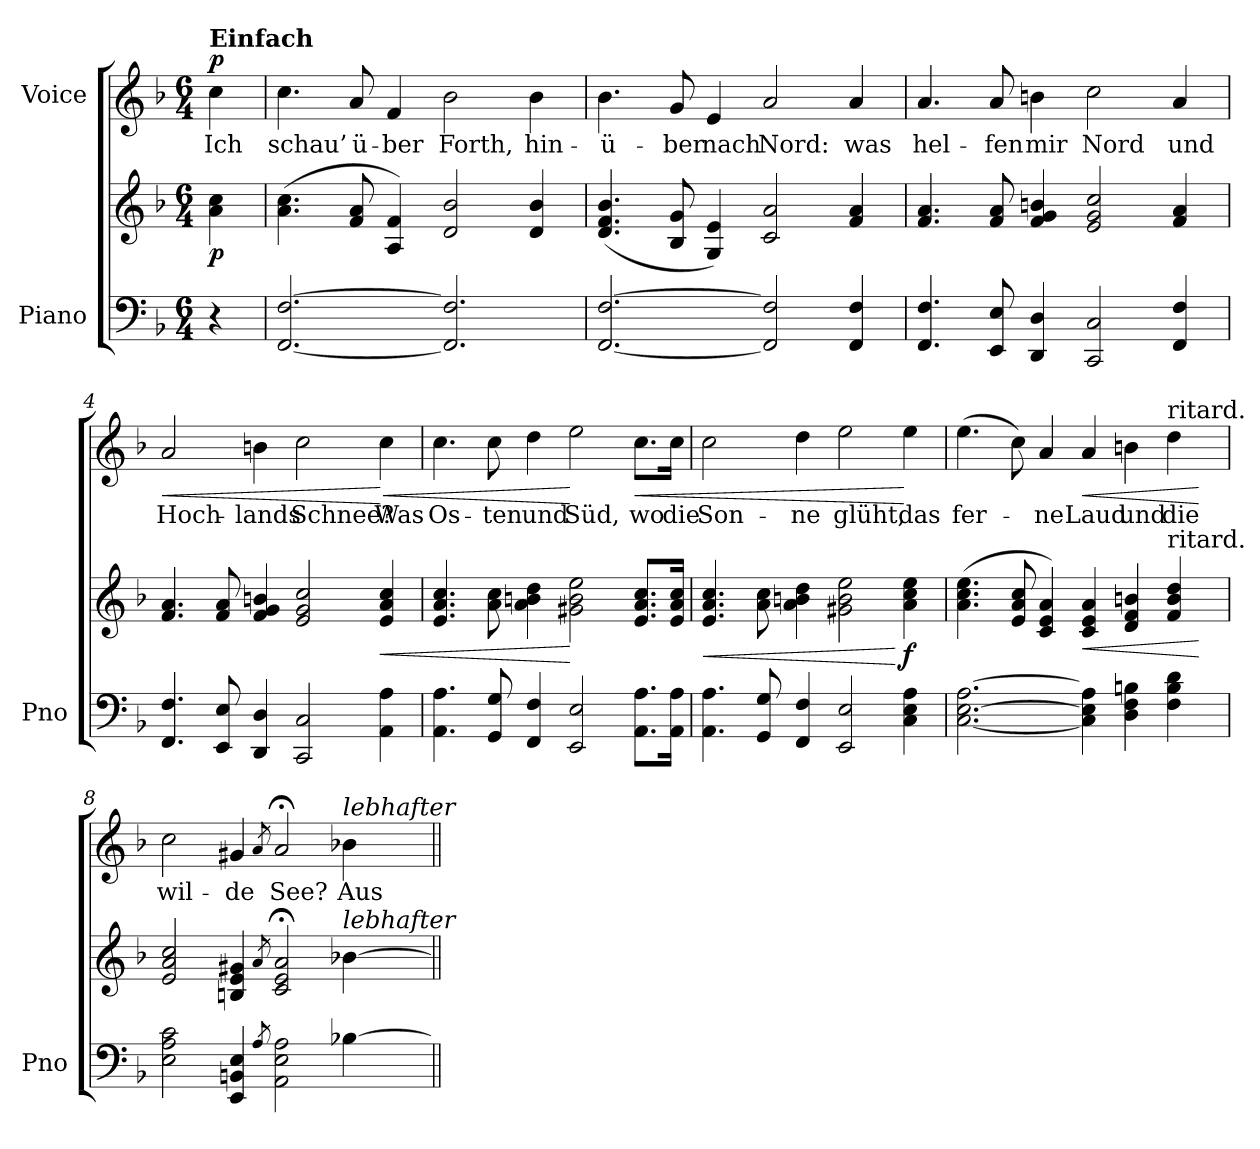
**kern	**kern	**dynam	**kern	**text	**dynam
*part2	*part2	*part2	*part1	*part1	*part1
*staff3	*staff2	*staff2/3	*staff1	*staff1	*staff1
*I"Piano	*	*	*I"Voice	*	*
*I'Pno	*	*	*	*	*
*clefF4	*clefG2	*	*clefG2	*	*
*k[b-]	*k[b-]	*	*k[b-]	*	*
*M6/4	*M6/4	*	*M6/4	*	*
=	=	=	=	=	=
!	!	!	!LO:TX:a:B:t=Einfach	!	!
!	!	!LO:DY:b	!	!	!LO:DY:a
4r	4a\ 4cc\	p	4cc\	Ich	p
=1	=1	=1	=1	=1	=1
[2.FF/ [2.F/	(4.a\ 4.cc\	.	4.cc\	schau’	.
.	8f/ 8a/	.	8a/	ü-	.
.	4A/ 4f/)	.	4f/	-ber	.
2.FF/] 2.F/]	2d/ 2b-/	.	2b-\	Forth,	.
.	4d/ 4b-/	.	4b-\	hin-	.
=2	=2	=2	=2	=2	=2
[2.FF/ [2.F/	(4.d/ 4.f/ 4.b-/	.	4.b-\	-ü-	.
.	8B-/ 8g/	.	8g/	-ber	.
.	4G/ 4e/)	.	4e/	nach	.
2FF/] 2F/]	2c/ 2a/	.	2a/	Nord:	.
4FF/ 4F/	4f/ 4a/	.	4a/	was	.
=3	=3	=3	=3	=3	=3
4.FF/ 4.F/	4.f/ 4.a/	.	4.a/	hel-	.
8EE/ 8E/	8f/ 8a/	.	8a/	-fen	.
4DD/ 4D/	4f/ 4g/ 4bn/	.	4bn\	mir	.
2CC/ 2C/	2e/ 2g/ 2cc/	.	2cc\	Nord	.
4FF/ 4F/	4f/ 4a/	.	4a/	und	.
=4	=4	=4	=4	=4	=4
!	!	!	!	!	!LO:HP:b
4.FF/ 4.F/	4.f/ 4.a/	.	2a/	Hoch-	<
8EE/ 8E/	8f/ 8a/	.	.	.	.
4DD/ 4D/	4f/ 4g/ 4bn/	.	4bn\	-lands	.
2CC/ 2C/	2e/ 2g/ 2cc/	.	2cc\	Schnee?	.
!	!	!LO:HP:b	!	!	!LO:HP:n=1:b
4AA\ 4A\	4e/ 4a/ 4cc/	<	4cc\	Was	[ <
=5	=5	=5	=5	=5	=5
4.AA\ 4.A\	4.e/ 4.a/ 4.cc/	.	4.cc\	Os-	.
8GG/ 8G/	8a\ 8cc\	.	8cc\	-ten	.
4FF/ 4F/	4a\ 4bn\ 4dd\	.	4dd\	und	.
2EE/ 2E/	2g#X\ 2b\ 2ee\	[	2ee\	Süd,	[
!	!	!	!	!	!LO:HP:b
8.AA\ 8.A\L	8.e/ 8.a/ 8.cc/L	.	8.cc\L	wo	<
16AA\ 16A\Jk	16e/ 16a/ 16cc/Jk	.	16cc\Jk	die	.
=6	=6	=6	=6	=6	=6
!	!	!LO:HP:b	!	!	!
4.AA\ 4.A\	4.e/ 4.a/ 4.cc/	<	2cc\	Son-	.
8GG/ 8G/	8a\ 8cc\	.	.	.	.
4FF/ 4F/	4a\ 4bn\ 4dd\	.	4dd\	-ne	.
2EE/ 2E/	2g#X\ 2b\ 2ee\	.	2ee\	glüht,	.
!	!	!LO:DY:n=1:b	!	!	!
4C\ 4E\ 4A\	4a\ 4cc\ 4ee\	[ f	4ee\	das	[
=7	=7	=7	=7	=7	=7
[2.C\ [2.E\ [2.A\	(4.a\ 4.cc\ 4.ee\	.	(4.ee\	fer-	.
.	8e/ 8a/ 8cc/	.	8cc\)	.	.
.	4c/ 4e/ 4a/)	.	4a/	-ne	.
!	!	!LO:HP:b	!	!	!LO:HP:b
4C\] 4E\] 4A\]	4c/ 4e/ 4a/	<	4a/	Laud	<
4D\ 4F\ 4Bn\	4d/ 4f/ 4bn/	.	4bn\	und	.
!	!	!	!LO:TX:a:t=ritard.	!	!
!	!LO:TX:a:t=ritard.	!	!	!	!
4F\ 4B\ 4d\	4f/ 4b/ 4dd/	.	4dd\	die	.
.	.	[	.	.	[
=8	=8	=8	=8	=8	=8
2E\ 2A\ 2c\	2e/ 2a/ 2cc/	.	2cc\	wil-	.
4EE/ 4BBn/ 4E/	4Bn/ 4e/ 4g#X/	.	4g#X/	-de	.
8qA/	8qa/	.	8qa/	.	.
2AA\ 2E\ 2A\	2c/;< 2e/;< 2a/;<	.	2a;</	See?	.
!	!	!	!LO:TX:a:i:t=lebhafter	!	!
!	!LO:TX:a:i:t=lebhafter	!	!	!	!
[>4B-X\	[4b-X\	.	4b-X\	Aus	.
=||	=||	=||	=||	=||	=||
*-	*-	*-	*-	*-	*-
